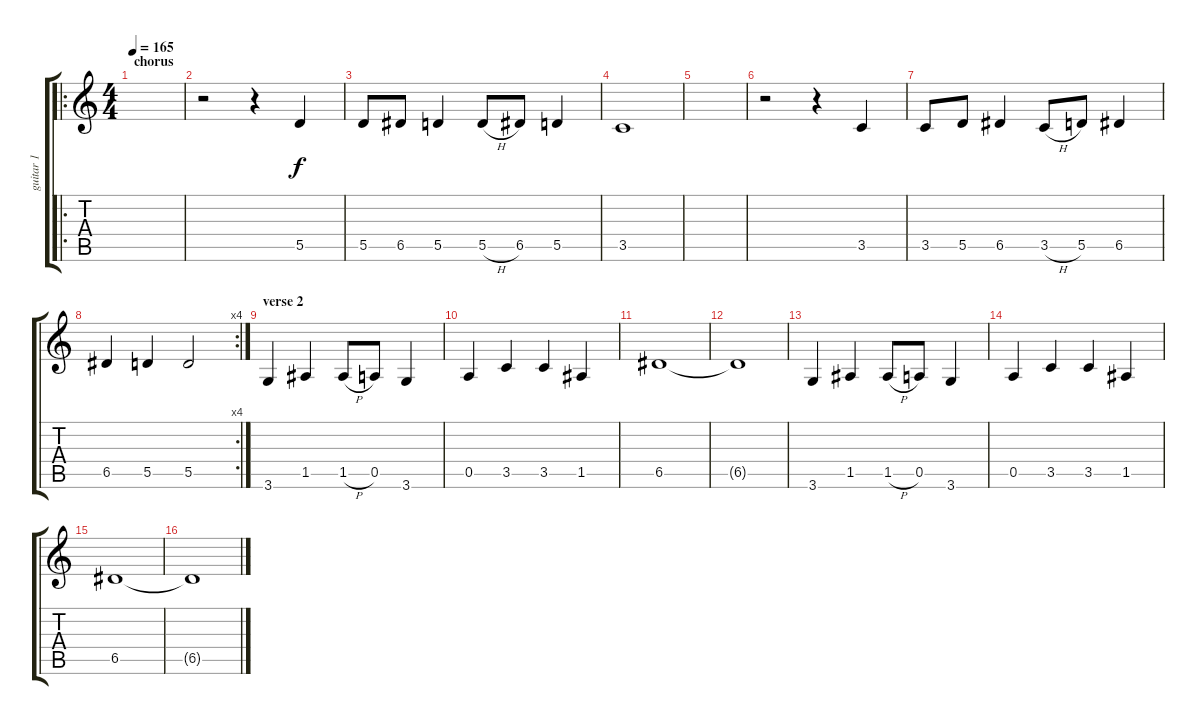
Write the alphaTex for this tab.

\track ("guitar 1" "guitar 1") {instrument electricguitarmuted}
\staff {score tabs}
\tuning (E4 B3 G3 D3 A2 E2) {hide}
\ro
\ts (4 4)
\section ("" "chorus")
\tempo 165
\clef g2
\ks c
|
r.2 r.4 5.5.4 |
5.5.8 6.5.8 5.5.4 5.5{h}.8 6.5.8 5.5.4 |
3.5.1 |
|
r.2 r.4 3.5.4 |
3.5.8 5.5.8 6.5.4 3.5{h}.8 5.5.8 6.5.4 |
\rc 4
6.5.4 5.5.4 5.5.2 |
\section ("" "verse 2")
3.6.4 1.5.4 1.5{h}.8 0.5.8 3.6.4 |
0.5.4 3.5.4 3.5.4 1.5.4 |
6.5.1 |
6.5{t}.1 |
3.6.4 1.5.4 1.5{h}.8 0.5.8 3.6.4 |
0.5.4 3.5.4 3.5.4 1.5.4 |
6.5.1 |
6.5{t}.1
